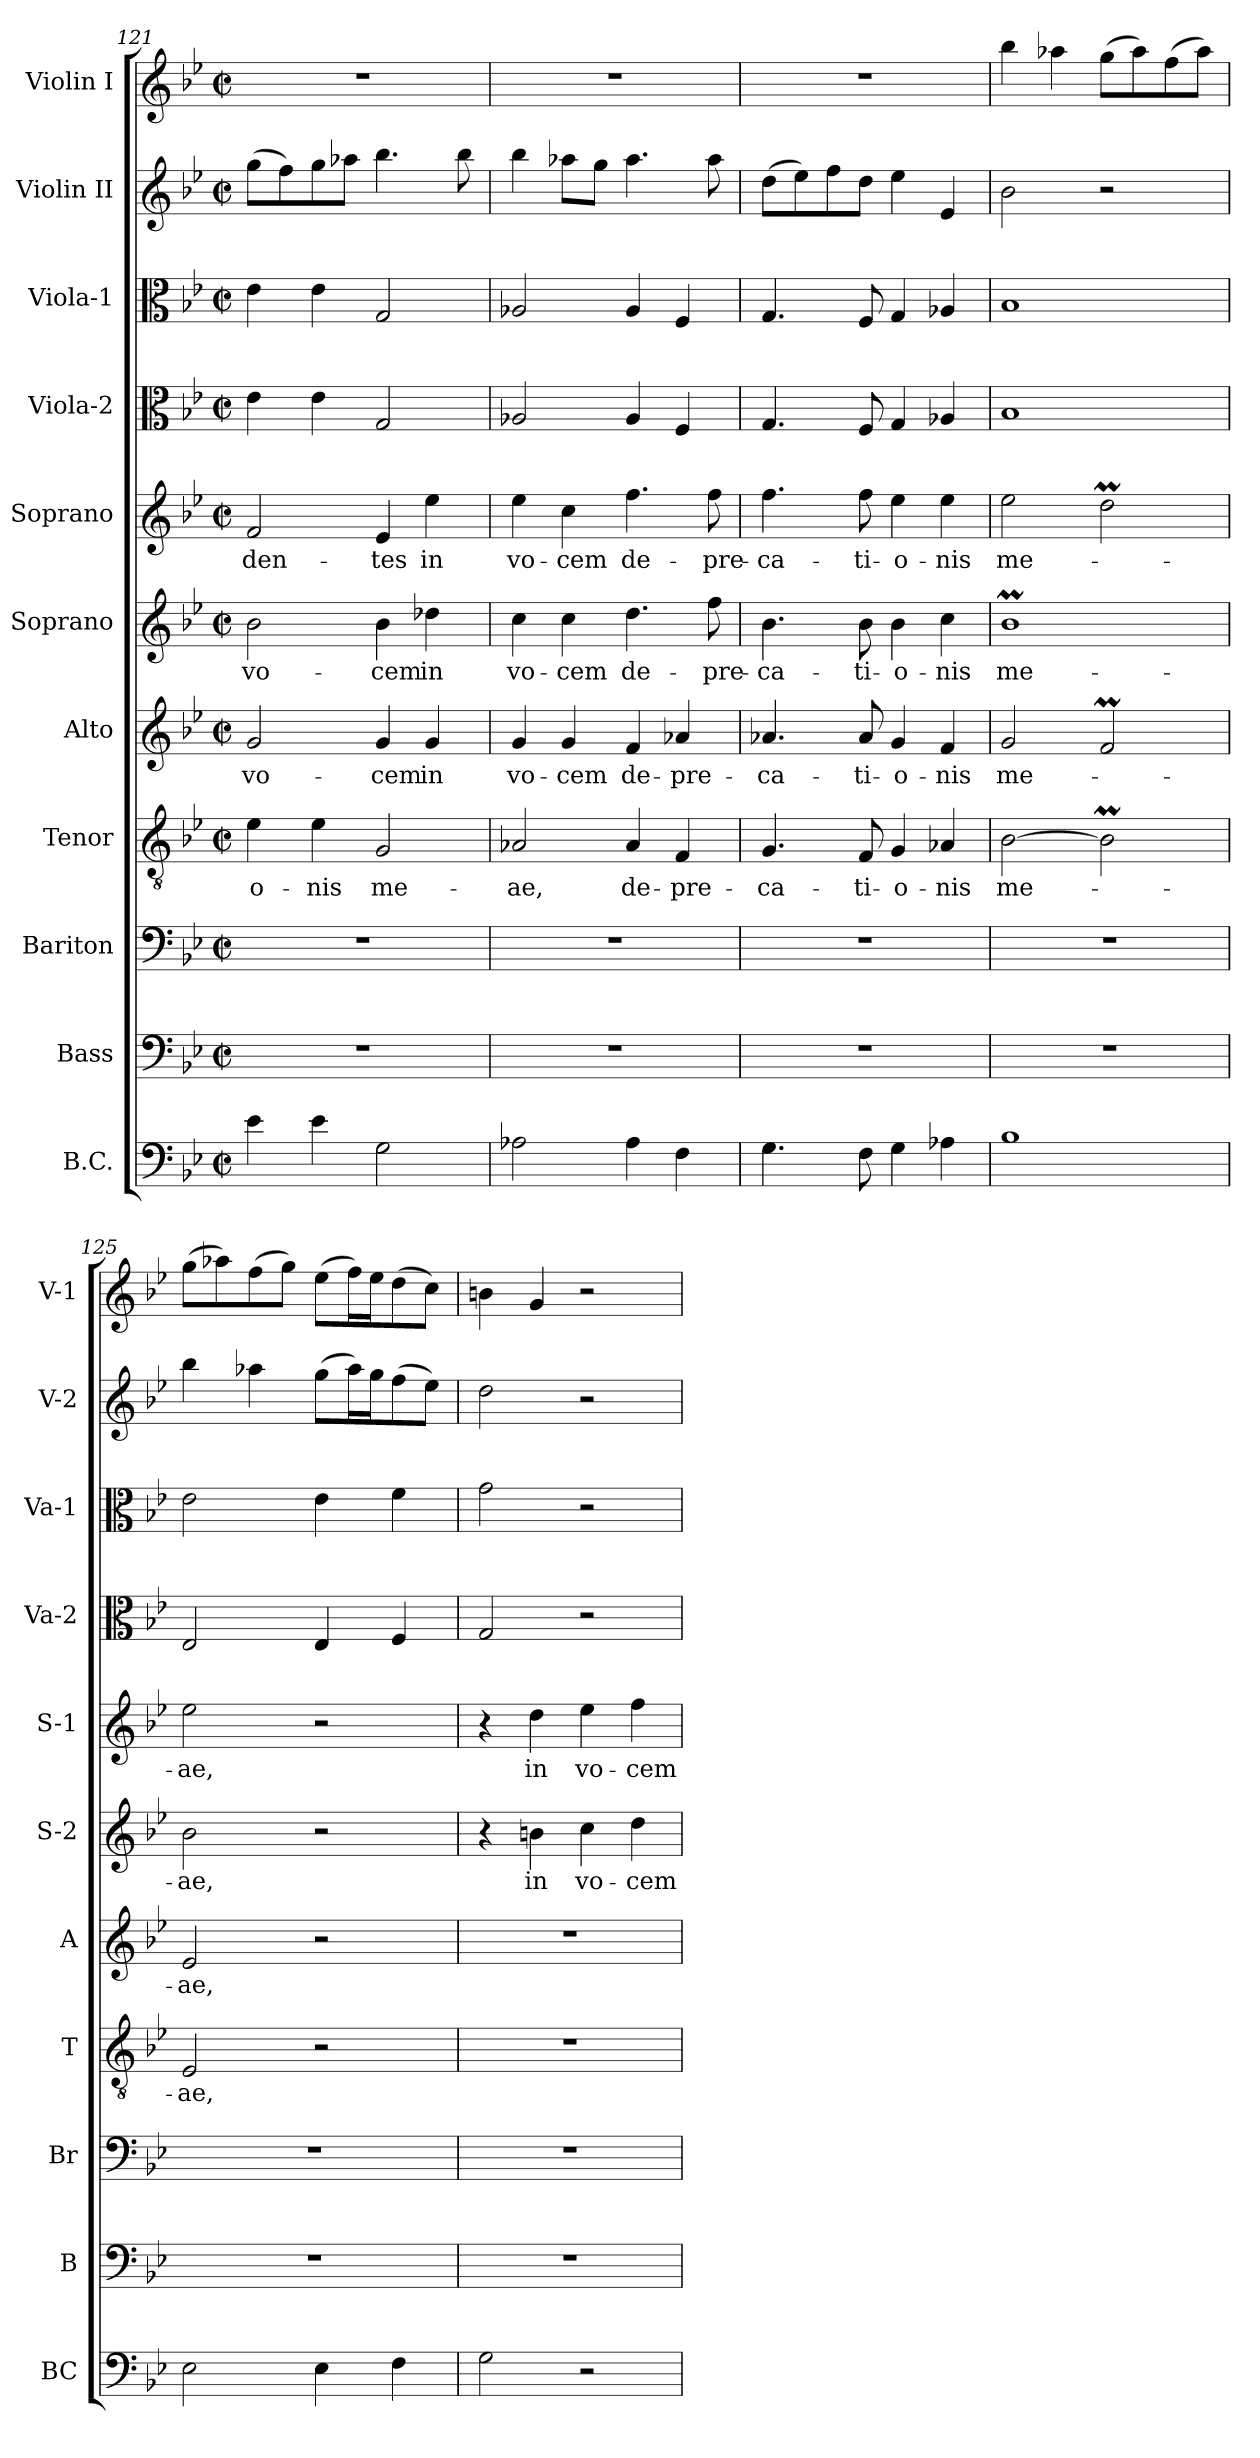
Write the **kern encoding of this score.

**kern	**kern	**kern	**kern	**text	**kern	**text	**kern	**text	**kern	**text	**kern	**kern	**kern	**kern
*part11	*part10	*part9	*part8	*part8	*part7	*part7	*part6	*part6	*part5	*part5	*part4	*part3	*part2	*part1
*staff11	*staff10	*staff9	*staff8	*staff8	*staff7	*staff7	*staff6	*staff6	*staff5	*staff5	*staff4	*staff3	*staff2	*staff1
*I"B.C.	*I"Bass	*I"Bariton	*I"Tenor	*	*I"Alto	*	*I"Soprano	*	*I"Soprano	*	*I"Viola-2	*I"Viola-1	*I"Violin II	*I"Violin I
*I'BC	*I'B	*I'Br	*I'T	*	*I'A	*	*I'S-2	*	*I'S-1	*	*I'Va-2	*I'Va-1	*I'V-2	*I'V-1
!!LO:PB:g=z
*clefF4	*clefF4	*clefF4	*clefGv2	*	*clefG2	*	*clefG2	*	*clefG2	*	*clefC3	*clefC3	*clefG2	*clefG2
*k[b-e-]	*k[b-e-]	*k[b-e-]	*k[b-e-]	*	*k[b-e-]	*	*k[b-e-]	*	*k[b-e-]	*	*k[b-e-]	*k[b-e-]	*k[b-e-]	*k[b-e-]
*B-:	*B-:	*B-:	*B-:	*	*B-:	*	*B-:	*	*B-:	*	*B-:	*B-:	*B-:	*B-:
*M2/2	*M2/2	*M2/2	*M2/2	*	*M2/2	*	*M2/2	*	*M2/2	*	*M2/2	*M2/2	*M2/2	*M2/2
*met(c|)	*met(c|)	*met(c|)	*met(c|)	*	*met(c|)	*	*met(c|)	*	*met(c|)	*	*met(c|)	*met(c|)	*met(c|)	*met(c|)
=121	=121	=121	=121	=121	=121	=121	=121	=121	=121	=121	=121	=121	=121	=121
!	!	!	!	!LO:LY:b	!	!LO:LY:b	!	!LO:LY:b	!	!LO:LY:b	!	!	!	!
4e-\	1r	1r	4e-\	-o-	2g/	vo-	2b-\	vo-	2f/	-den-	4e-\	4e-\	(>8gg\L	1r
.	.	.	.	.	.	.	.	.	.	.	.	.	8ff\)	.
!	!	!	!	!LO:LY:b	!	!	!	!	!	!	!	!	!	!
4e-\	.	.	4e-\	-nis	.	.	.	.	.	.	4e-\	4e-\	8gg\	.
.	.	.	.	.	.	.	.	.	.	.	.	.	8aa-X\J	.
!	!	!	!	!LO:LY:b	!	!LO:LY:b	!	!LO:LY:b	!	!LO:LY:b	!	!	!	!
2G\	.	.	2G/	me-	4g/	-cem	4b-\	-cem	4e-/	-tes	2G/	2G/	4.bb-\	.
!	!	!	!	!	!	!LO:LY:b	!	!LO:LY:b	!	!LO:LY:b	!	!	!	!
.	.	.	.	.	4g/	in	4dd-X\	in	4ee-\	in	.	.	.	.
.	.	.	.	.	.	.	.	.	.	.	.	.	8bb-\	.
=122	=122	=122	=122	=122	=122	=122	=122	=122	=122	=122	=122	=122	=122	=122
!	!	!	!	!LO:LY:b	!	!LO:LY:b	!	!LO:LY:b	!	!LO:LY:b	!	!	!	!
2A-X\	1r	1r	2A-X/	-ae,	4g/	vo-	4cc\	vo-	4ee-\	vo-	2A-X/	2A-X/	4bb-\	1r
!	!	!	!	!	!	!LO:LY:b	!	!LO:LY:b	!	!LO:LY:b	!	!	!	!
.	.	.	.	.	4g/	-cem	4cc\	-cem	4cc\	-cem	.	.	8aa-X\L	.
.	.	.	.	.	.	.	.	.	.	.	.	.	8gg\J	.
!	!	!	!	!LO:LY:b	!	!LO:LY:b	!	!LO:LY:b	!	!LO:LY:b	!	!	!	!
4A-\	.	.	4A-/	de-	4f/	de-	4.dd\	de-	4.ff\	de-	4A-/	4A-/	4.aa-\	.
!	!	!	!	!LO:LY:b	!	!LO:LY:b	!	!	!	!	!	!	!	!
4F\	.	.	4F/	-pre-	4a-X/	-pre-	.	.	.	.	4F/	4F/	.	.
!	!	!	!	!	!	!	!	!LO:LY:b	!	!LO:LY:b	!	!	!	!
.	.	.	.	.	.	.	8ff\	-pre-	8ff\	-pre-	.	.	8aa-\	.
=123	=123	=123	=123	=123	=123	=123	=123	=123	=123	=123	=123	=123	=123	=123
!	!	!	!	!LO:LY:b	!	!LO:LY:b	!	!LO:LY:b	!	!LO:LY:b	!	!	!	!
4.G\	1r	1r	4.G/	-ca-	4.a-X/	-ca-	4.b-\	-ca-	4.ff\	-ca-	4.G/	4.G/	(>8dd\L	1r
.	.	.	.	.	.	.	.	.	.	.	.	.	8ee-\)	.
.	.	.	.	.	.	.	.	.	.	.	.	.	8ff\	.
!	!	!	!	!LO:LY:b	!	!LO:LY:b	!	!LO:LY:b	!	!LO:LY:b	!	!	!	!
8F\	.	.	8F/	-ti-	8a-/	-ti-	8b-\	-ti-	8ff\	-ti-	8F/	8F/	8dd\J	.
!	!	!	!	!LO:LY:b	!	!LO:LY:b	!	!LO:LY:b	!	!LO:LY:b	!	!	!	!
4G\	.	.	4G/	-o-	4g/	-o-	4b-\	-o-	4ee-\	-o-	4G/	4G/	4ee-\	.
!	!	!	!	!LO:LY:b	!	!LO:LY:b	!	!LO:LY:b	!	!LO:LY:b	!	!	!	!
4A-X\	.	.	4A-X/	-nis	4f/	-nis	4cc\	-nis	4ee-\	-nis	4A-X/	4A-X/	4e-/	.
=124	=124	=124	=124	=124	=124	=124	=124	=124	=124	=124	=124	=124	=124	=124
!	!	!	!	!LO:LY:b	!	!LO:LY:b	!	!LO:LY:b	!	!LO:LY:b	!	!	!	!
1B-	1r	1r	[2B-\	me-	2g/	me-	1b-M	me-	2ee-\	me-	1B-	1B-	2b-\	4bb-\
.	.	.	.	.	.	.	.	.	.	.	.	.	.	4aa-X\
.	.	.	2B-M\]	.	2fM/	.	.	.	2ddm\	.	.	.	2r	(>8gg\L
.	.	.	.	.	.	.	.	.	.	.	.	.	.	8aa-\)
.	.	.	.	.	.	.	.	.	.	.	.	.	.	(>8ff\
.	.	.	.	.	.	.	.	.	.	.	.	.	.	8aa-\J)
=125	=125	=125	=125	=125	=125	=125	=125	=125	=125	=125	=125	=125	=125	=125
!	!	!	!	!LO:LY:b	!	!LO:LY:b	!	!LO:LY:b	!	!LO:LY:b	!	!	!	!
2E-\	1r	1r	2E-/	-ae,	2e-/	-ae,	2b-\	-ae,	2ee-\	-ae,	2E-/	2e-\	4bb-\	(>8gg\L
.	.	.	.	.	.	.	.	.	.	.	.	.	.	8aa-X\)
.	.	.	.	.	.	.	.	.	.	.	.	.	4aa-X\	(>8ff\
.	.	.	.	.	.	.	.	.	.	.	.	.	.	8gg\J)
4E-\	.	.	2r	.	2r	.	2r	.	2r	.	4E-/	4e-\	(>8gg\L	(>8ee-\L
.	.	.	.	.	.	.	.	.	.	.	.	.	16aa-\L)	16ff\L)
.	.	.	.	.	.	.	.	.	.	.	.	.	16gg\J	16ee-\J
4F\	.	.	.	.	.	.	.	.	.	.	4F/	4f\	(>8ff\	(>8dd\
.	.	.	.	.	.	.	.	.	.	.	.	.	8ee-\J)	8cc\J)
!!LO:PB:g=z
=126	=126	=126	=126	=126	=126	=126	=126	=126	=126	=126	=126	=126	=126	=126
2G\	1r	1r	1r	.	1r	.	4r	.	4r	.	2G/	2g\	2dd\	4bn\
!	!	!	!	!	!	!	!	!LO:LY:b	!	!LO:LY:b	!	!	!	!
.	.	.	.	.	.	.	4bn\	in	4dd\	in	.	.	.	4g/
!	!	!	!	!	!	!	!	!LO:LY:b	!	!LO:LY:b	!	!	!	!
2r	.	.	.	.	.	.	4cc\	vo-	4ee-\	vo-	2r	2r	2r	2r
!	!	!	!	!	!	!	!	!LO:LY:b	!	!LO:LY:b	!	!	!	!
.	.	.	.	.	.	.	4dd\	-cem	4ff\	-cem	.	.	.	.
=	=	=	=	=	=	=	=	=	=	=	=	=	=	=
*-	*-	*-	*-	*-	*-	*-	*-	*-	*-	*-	*-	*-	*-	*-
